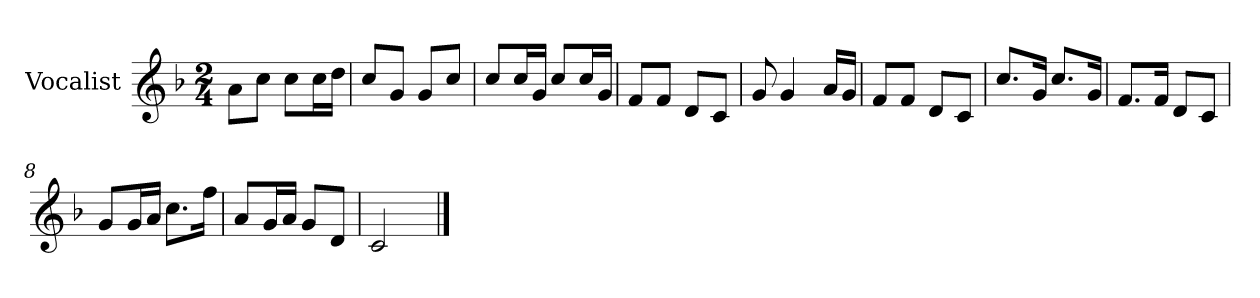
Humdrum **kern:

**kern
*part1
*staff1
*I"Vocalist
*k[b-]
*F:
*M2/4
=
8aL
8ccJ
8ccL
16ccL
16ddJJ
=1
8ccL
8gJ
8gL
8ccJ
=2
8ccL
16ccL
16gJJ
8ccL
16ccL
16gJJ
=3
8fL
8fJ
8dL
8cJ
=4
8g
4g
16aLL
16gJJ
=5
8fL
8fJ
8dL
8cJ
=6
8.ccL
16gJk
8.ccL
16gJk
=7
8.fL
16fJk
8dL
8cJ
=8
8gL
16gL
16aJJ
8.ccL
16ffJk
=9
8aL
16gL
16aJJ
8gL
8dJ
=10
2c
==
*-
